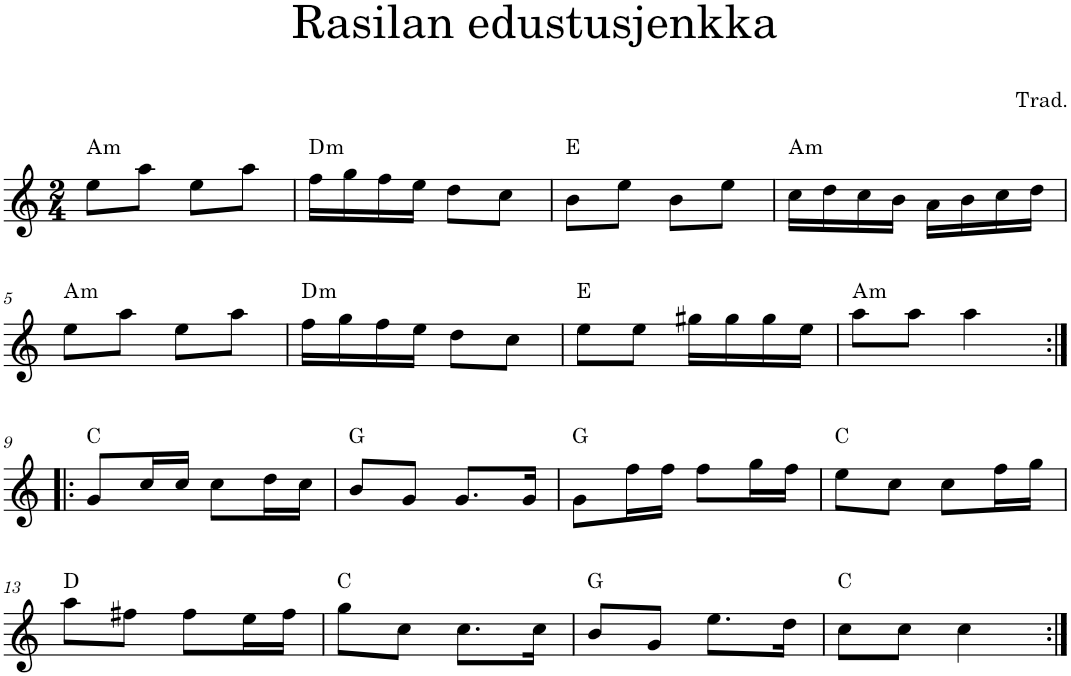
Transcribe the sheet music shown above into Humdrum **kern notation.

**kern	**harte
*part1	*part1
*staff1	*
*I"Violin	*
*I'Vln.	*
*clefG2	*
*k[]	*
*M2/4	*
=1	=1
!	!LO:H:kt=m
8ee\L	A:min
8aa\J	.
8ee\L	.
8aa\J	.
=2	=2
!	!LO:H:kt=m
16ff\LL	D:min
16gg\	.
16ff\	.
16ee\JJ	.
8dd\L	.
8cc\J	.
=3	=3
8b\L	E:maj
8ee\J	.
8b\L	.
8ee\J	.
=4	=4
!	!LO:H:kt=m
16cc\LL	A:min
16dd\	.
16cc\	.
16b\JJ	.
16a\LL	.
16b\	.
16cc\	.
16dd\JJ	.
!!LO:LB:g=z
=5	=5
!	!LO:H:kt=m
8ee\L	A:min
8aa\J	.
8ee\L	.
8aa\J	.
=6	=6
!	!LO:H:kt=m
16ff\LL	D:min
16gg\	.
16ff\	.
16ee\JJ	.
8dd\L	.
8cc\J	.
=7	=7
8ee\L	E:maj
8ee\J	.
16gg#X\LL	.
16gg#\	.
16gg#\	.
16ee\JJ	.
=8	=8
!	!LO:H:kt=m
8aa\L	A:min
8aa\J	.
4aa\	.
!!LO:LB:g=z
=9:|!|:	=9:|!|:
8g/L	C:maj
16cc/L	.
16cc/JJ	.
8cc\L	.
16dd\L	.
16cc\JJ	.
=10	=10
8b/L	G:maj
8g/J	.
8.g/L	.
16g/Jk	.
=11	=11
8g\L	G:maj
16ff\L	.
16ff\JJ	.
8ff\L	.
16gg\L	.
16ff\JJ	.
=12	=12
8ee\L	C:maj
8cc\J	.
8cc\L	.
16ff\L	.
16gg\JJ	.
!!LO:LB:g=z
=13	=13
8aa\L	D:maj
8ff#X\J	.
8ff#\L	.
16ee\L	.
16ff#\JJ	.
=14	=14
8gg\L	C:maj
8cc\J	.
8.cc\L	.
16cc\Jk	.
=15	=15
8b/L	G:maj
8g/J	.
8.ee\L	.
16dd\Jk	.
=16	=16
8cc\L	C:maj
8cc\J	.
4cc\	.
=:|!	=:|!
*-	*-
